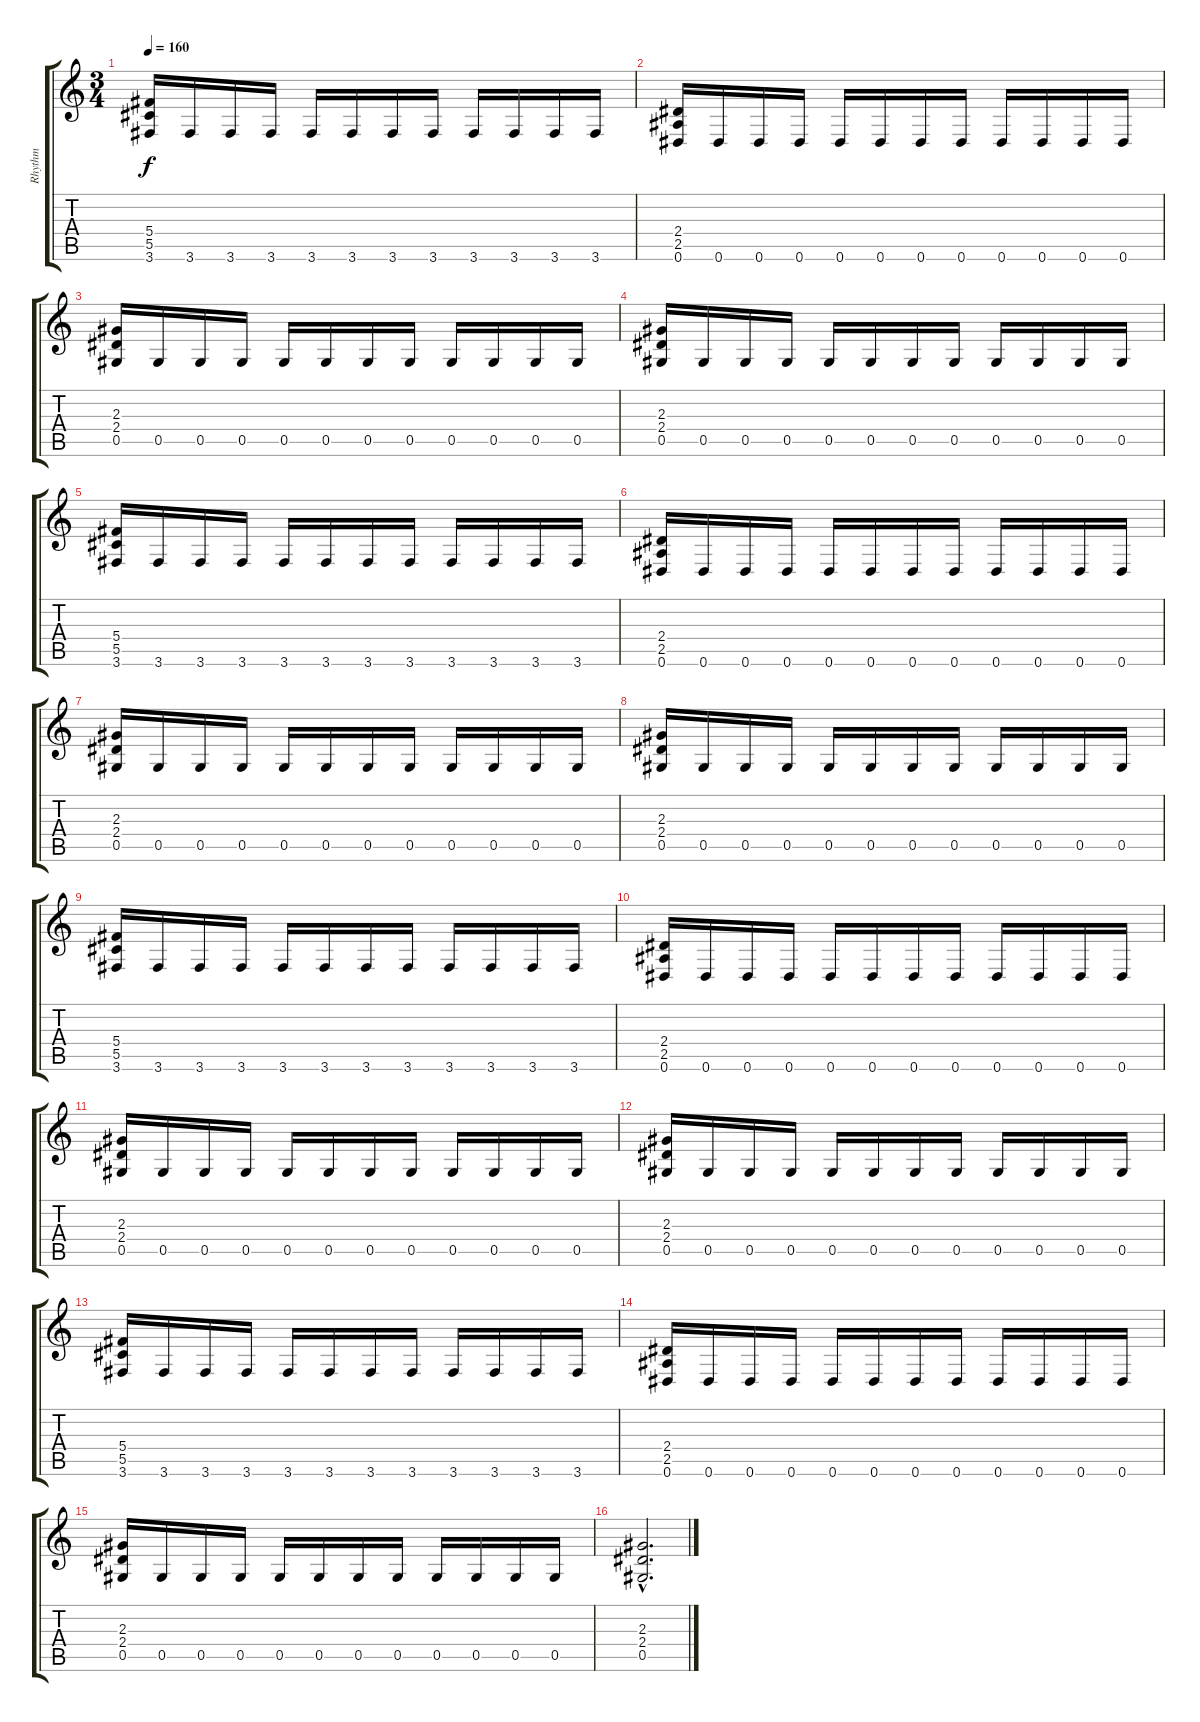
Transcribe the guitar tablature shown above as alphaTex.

\track ("Rhythm" "Rhythm") {instrument distortionguitar}
\staff {score tabs}
\tuning (Eb4 Bb3 Gb3 Db3 Ab2 Eb2) {hide}
\ts (3 4)
\tempo 160
\clef g2
\ks c
(5.4 5.5 3.6).16{dy f} 3.6.16 3.6.16 3.6.16 3.6.16 3.6.16 3.6.16 3.6.16 3.6.16 3.6.16 3.6.16 3.6.16 |
(2.4 2.5 0.6).16 0.6.16 0.6.16 0.6.16 0.6.16 0.6.16 0.6.16 0.6.16 0.6.16 0.6.16 0.6.16 0.6.16 |
(2.3 2.4 0.5).16 0.5.16 0.5.16 0.5.16 0.5.16 0.5.16 0.5.16 0.5.16 0.5.16 0.5.16 0.5.16 0.5.16 |
(2.3 2.4 0.5).16 0.5.16 0.5.16 0.5.16 0.5.16 0.5.16 0.5.16 0.5.16 0.5.16 0.5.16 0.5.16 0.5.16 |
(5.4 5.5 3.6).16 3.6.16 3.6.16 3.6.16 3.6.16 3.6.16 3.6.16 3.6.16 3.6.16 3.6.16 3.6.16 3.6.16 |
(2.4 2.5 0.6).16 0.6.16 0.6.16 0.6.16 0.6.16 0.6.16 0.6.16 0.6.16 0.6.16 0.6.16 0.6.16 0.6.16 |
(2.3 2.4 0.5).16 0.5.16 0.5.16 0.5.16 0.5.16 0.5.16 0.5.16 0.5.16 0.5.16 0.5.16 0.5.16 0.5.16 |
(2.3 2.4 0.5).16 0.5.16 0.5.16 0.5.16 0.5.16 0.5.16 0.5.16 0.5.16 0.5.16 0.5.16 0.5.16 0.5.16 |
(5.4 5.5 3.6).16 3.6.16 3.6.16 3.6.16 3.6.16 3.6.16 3.6.16 3.6.16 3.6.16 3.6.16 3.6.16 3.6.16 |
(2.4 2.5 0.6).16 0.6.16 0.6.16 0.6.16 0.6.16 0.6.16 0.6.16 0.6.16 0.6.16 0.6.16 0.6.16 0.6.16 |
(2.3 2.4 0.5).16 0.5.16 0.5.16 0.5.16 0.5.16 0.5.16 0.5.16 0.5.16 0.5.16 0.5.16 0.5.16 0.5.16 |
(2.3 2.4 0.5).16 0.5.16 0.5.16 0.5.16 0.5.16 0.5.16 0.5.16 0.5.16 0.5.16 0.5.16 0.5.16 0.5.16 |
(5.4 5.5 3.6).16 3.6.16 3.6.16 3.6.16 3.6.16 3.6.16 3.6.16 3.6.16 3.6.16 3.6.16 3.6.16 3.6.16 |
(2.4 2.5 0.6).16 0.6.16 0.6.16 0.6.16 0.6.16 0.6.16 0.6.16 0.6.16 0.6.16 0.6.16 0.6.16 0.6.16 |
(2.3 2.4 0.5).16 0.5.16 0.5.16 0.5.16 0.5.16 0.5.16 0.5.16 0.5.16 0.5.16 0.5.16 0.5.16 0.5.16 |
(2.3{hac} 2.4{hac} 0.5{hac}).2{d}
